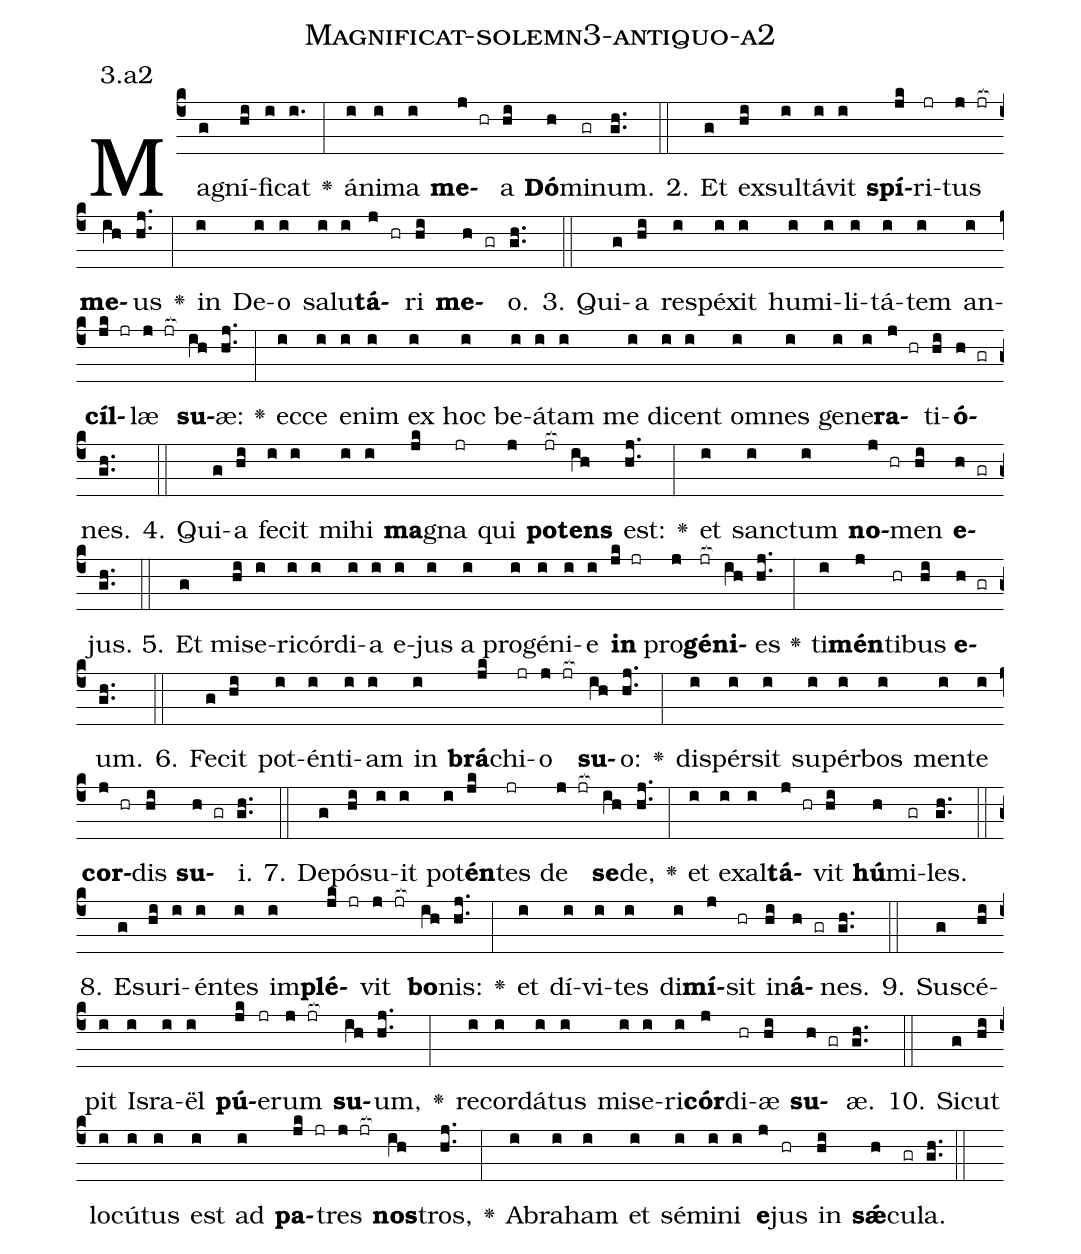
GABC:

name: Magnificat-solemn3-antiquo-a2;
annotation: 3.a2;
%%
(c4)Ma(g)gní(hi)fi(i)cat(i.) <v>\greheightstar</v>(:) á(i)ni(i)ma(i) <b>me</b>(j hr)a(hi) <b>Dó</b>(h)mi(gr)num.(gh..) (::)
2. Et(g) ex(hi)sul(i)tá(i)vit(i) <b>spí</b>(jk)ri(jr)tus(j jr[ocb:1{]) <b>me</b>(ih[ocb:0}])us(hj..) <v>\greheightstar</v>(:) in(i) De(i)o(i) sa(i)lu(i)<b>tá</b>(j hr)ri(hi) <b>me</b>(h gr)o.(gh..) (::)
3. Qui(g)a(hi) re(i)spé(i)xit(i) hu(i)mi(i)li(i)tá(i)tem(i) an(i)<b>cíl</b>(jk jr)læ(j jr[ocb:1{]) <b>su</b>(ih[ocb:0}])æ:(hj..) <v>\greheightstar</v>(:) ec(i)ce(i) e(i)nim(i) ex(i) hoc(i) be(i)á(i)tam(i) me(i) di(i)cent(i) om(i)nes(i) ge(i)ne(i)<b>ra</b>(j hr)ti(hi)<b>ó</b>(h gr)nes.(gh..) (::)
4. Qui(g)a(hi) fe(i)cit(i) mi(i)hi(i) <b>ma</b>(jk)gna(jr) qui(j) <b>pot</b>(jr[ocb:1{])<b>ens</b>(ih[ocb:0}]) est:(hj..) <v>\greheightstar</v>(:) et(i) sanc(i)tum(i) <b>no</b>(j hr)men(hi) <b>e</b>(h gr)jus.(gh..) (::)
5. Et(g) mi(hi)se(i)ri(i)cór(i)di(i)a(i) e(i)jus(i) a(i) pro(i)gé(i)ni(i)e(i) <b>in</b>(jk jr) pro(j)<b>gé</b>(jr[ocb:1{])<b>ni</b>(ih[ocb:0}])es(hj..) <v>\greheightstar</v>(:) ti(i)<b>mén</b>(j)ti(hr)bus(hi) <b>e</b>(h gr)um.(gh..) (::)
6. Fe(g)cit(hi) pot(i)én(i)ti(i)am(i) in(i) <b>brá</b>(jk)chi(jr)o(j jr[ocb:1{]) <b>su</b>(ih[ocb:0}])o:(hj..) <v>\greheightstar</v>(:) di(i)spér(i)sit(i) su(i)pér(i)bos(i) men(i)te(i) <b>cor</b>(j hr)dis(hi) <b>su</b>(h gr)i.(gh..) (::)
7. De(g)pó(hi)su(i)it(i) pot(i)<b>én</b>(jk)tes(jr) de(j jr[ocb:1{]) <b>se</b>(ih[ocb:0}])de,(hj..) <v>\greheightstar</v>(:) et(i) ex(i)al(i)<b>tá</b>(j hr)vit(hi) <b>hú</b>(h)mi(gr)les.(gh..) (::)
8. E(g)su(hi)ri(i)én(i)tes(i) im(i)<b>plé</b>(jk jr)vit(j jr[ocb:1{]) <b>bo</b>(ih[ocb:0}])nis:(hj..) <v>\greheightstar</v>(:) et(i) dí(i)vi(i)tes(i) di(i)<b>mí</b>(j)sit(hr) in(hi)<b>á</b>(h gr)nes.(gh..) (::)
9. Su(g)scé(hi)pit(i) Is(i)ra(i)ël(i) <b>pú</b>(jk)e(jr)rum(j jr[ocb:1{]) <b>su</b>(ih[ocb:0}])um,(hj..) <v>\greheightstar</v>(:) re(i)cor(i)dá(i)tus(i) mi(i)se(i)ri(i)<b>cór</b>(j)di(hr)æ(hi) <b>su</b>(h gr)æ.(gh..) (::)
10. Sic(g)ut(hi) lo(i)cú(i)tus(i) est(i) ad(i) <b>pa</b>(jk jr)tres(j jr[ocb:1{]) <b>nos</b>(ih[ocb:0}])tros,(hj..) <v>\greheightstar</v>(:) A(i)bra(i)ham(i) et(i) sé(i)mi(i)ni(i) <b>e</b>(j)jus(hr) in(hi) <b>sǽ</b>(h)cu(gr)la.(gh..) (::)
